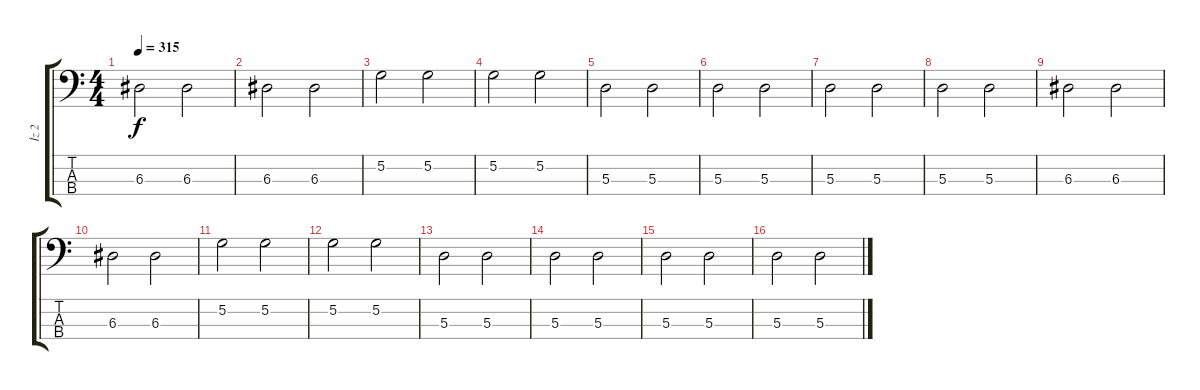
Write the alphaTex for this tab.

\track ("İz 2" "İz 2") {instrument electricbassfinger}
\staff {score tabs}
\tuning (G2 D2 A1 E1) {hide}
\ts (4 4)
\tempo 315
\clef f4
\ks c
6.3.2{dy f} 6.3.2 |
6.3.2 6.3.2 |
5.2.2 5.2.2 |
5.2.2 5.2.2 |
5.3.2 5.3.2 |
5.3.2 5.3.2 |
5.3.2 5.3.2 |
5.3.2 5.3.2 |
6.3.2 6.3.2 |
6.3.2 6.3.2 |
5.2.2 5.2.2 |
5.2.2 5.2.2 |
5.3.2 5.3.2 |
5.3.2 5.3.2 |
5.3.2 5.3.2 |
5.3.2 5.3.2
